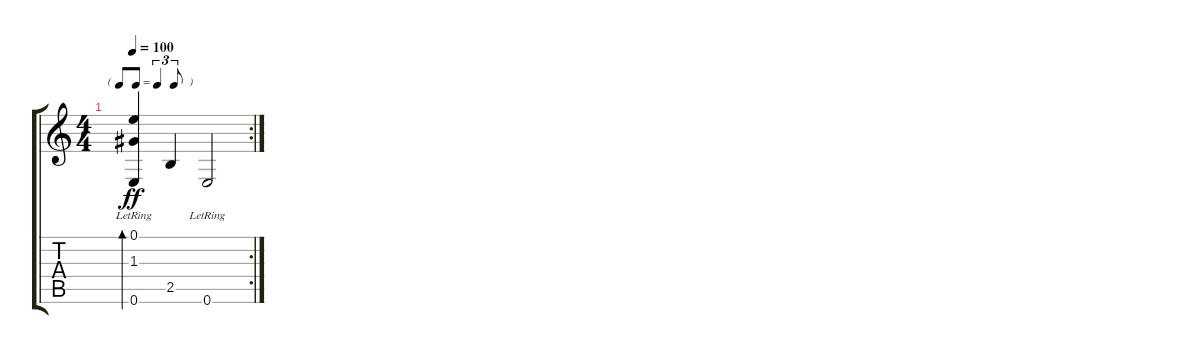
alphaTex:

\track "" {instrument fretlessbass}
\staff {score tabs}
\tuning (E4 B3 G3 D3 A2 E2) {hide}
\rc 2
\ts (4 4)
\tf triplet8th
\tempo 100
\clef g2
\ks c
(0.1 1.3 0.6{lr}).4{bd 240 dy ff} 2.5.4 0.6{lr}.2
